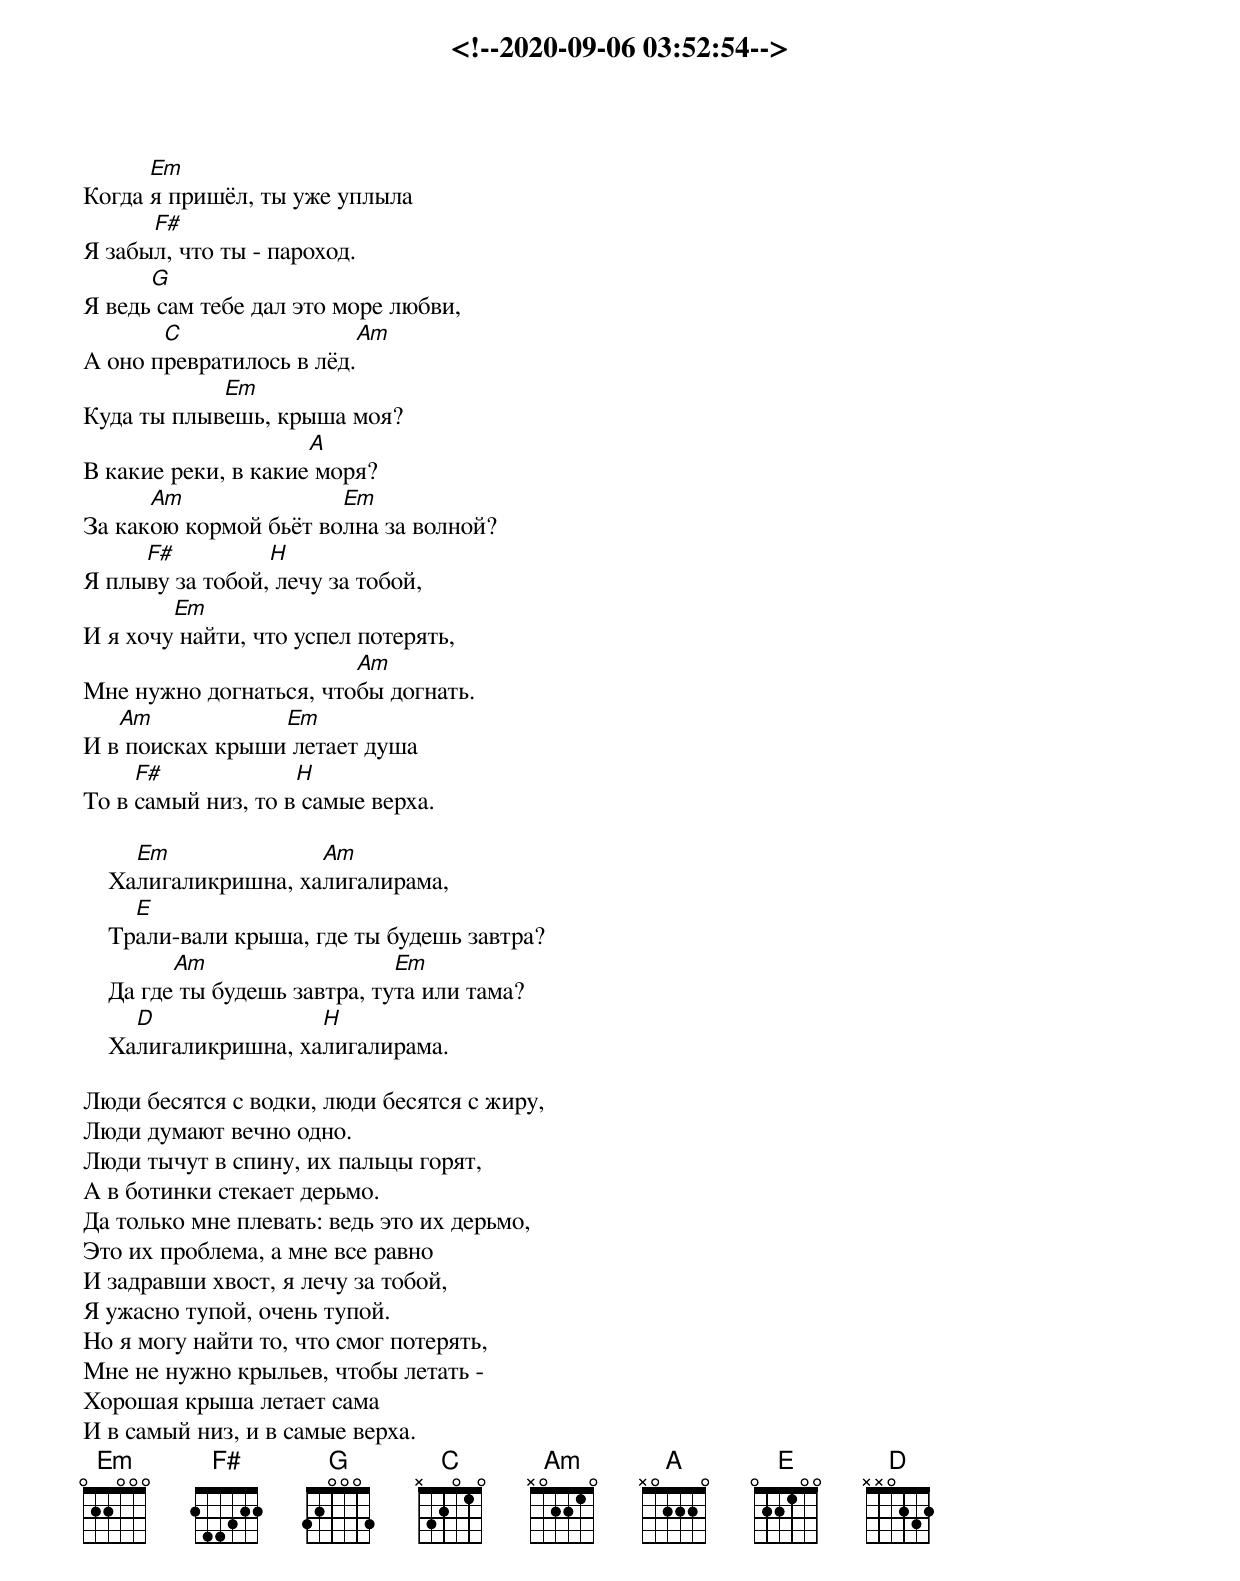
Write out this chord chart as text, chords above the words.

<!--2020-09-06 03:52:54-->
      Em
Когда я пришёл, ты уже уплыла
      F#
Я забыл, что ты - пароход.
      G
Я ведь сам тебе дал это море любви,
       C                 Am
А оно превратилось в лёд.
            Em
Куда ты плывешь, крыша моя?
                     A
В какие реки, в какие моря?
      Am               Em
За какою кормой бьёт волна за волной?
     F#          H
Я плыву за тобой, лечу за тобой,
        Em
И я хочу найти, что успел потерять,
                        Am
Мне нужно догнаться, чтобы догнать.
   Am            Em
И в поисках крыши летает душа
     F#             H
То в самый низ, то в самые верха.

      Em              Am
    Халигаликришна, халигалирама,
      E
    Трали-вали крыша, где ты будешь завтра?
          Am                   Em
    Да где ты будешь завтра, тута или тама?
      D               H
    Халигаликришна, халигалирама.

Люди бесятся с водки, люди бесятся с жиру,
Люди думают вечно одно.
Люди тычут в спину, их пальцы горят,
А в ботинки стекает дерьмо.
Да только мне плевать: ведь это их дерьмо,
Это их проблема, а мне все равно
И задравши хвост, я лечу за тобой,
Я ужасно тупой, очень тупой.
Но я могу найти то, что смог потерять,
Мне не нужно крыльев, чтобы летать -
Хорошая крыша летает сама
И в самый низ, и в самые верха.
